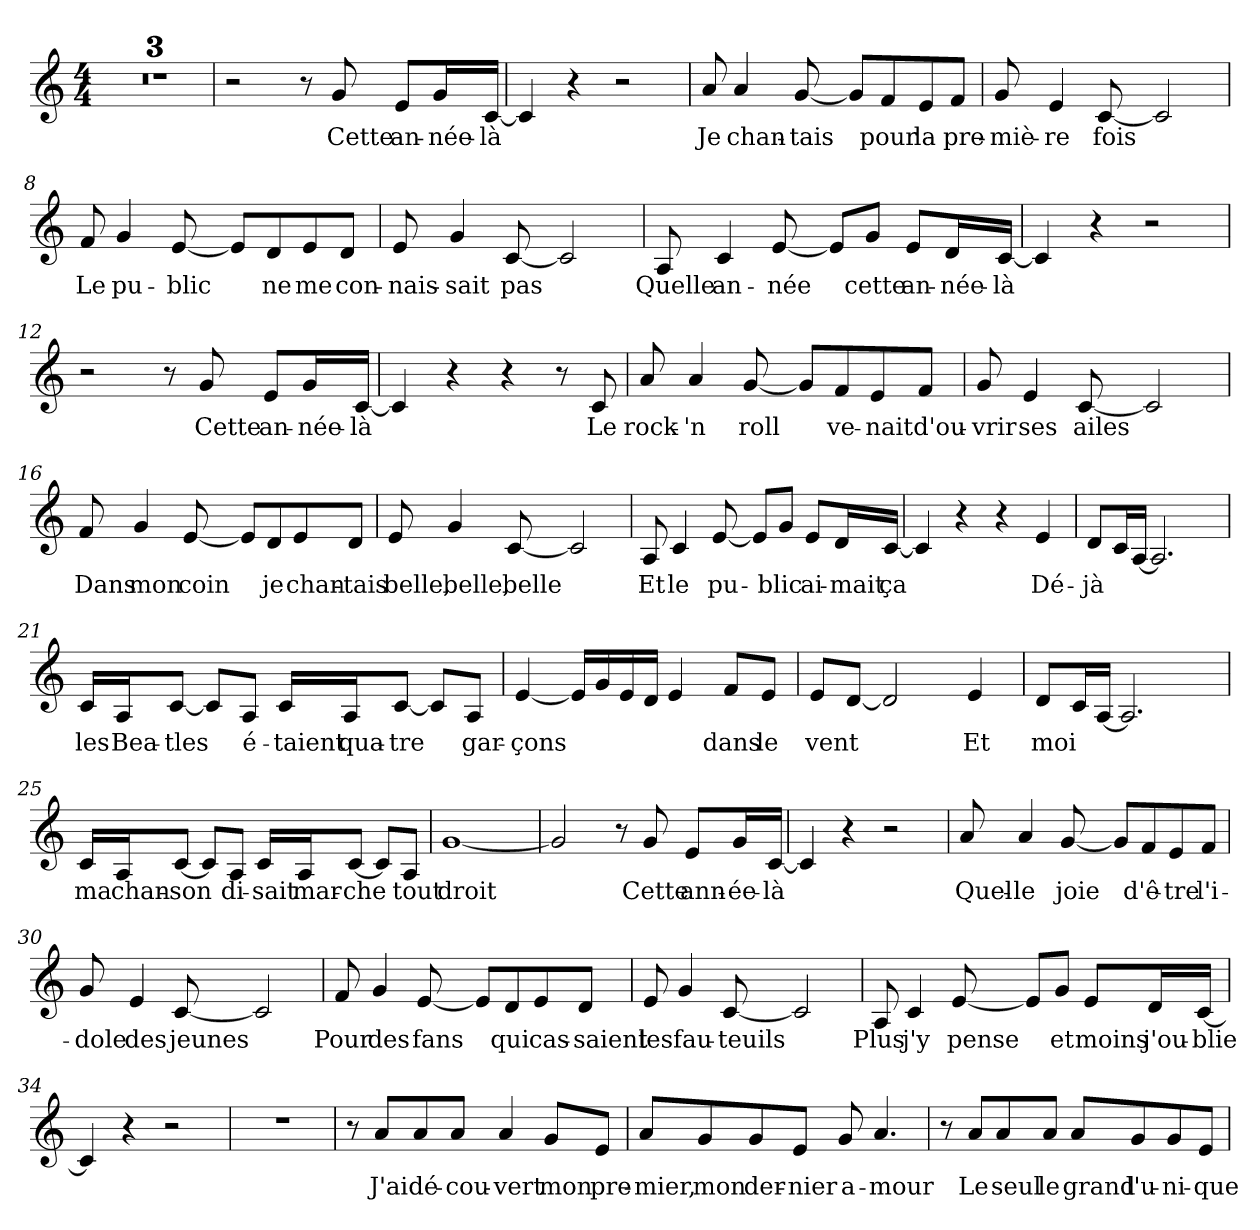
**kern	**text
*part1	*part1
*staff1	*staff1
*clefG2	*
*k[]	*
*C:	*
*M4/4	*
*MM105	*
=1	=1
1r	.
=2	=2
1r	.
=3	=3
1r	.
=4	=4
2r	.
8r	.
!	!LO:LY:b
8g/	Cette
!	!LO:LY:b
8e/L	an-
!	!LO:LY:b
16g/L	-née-
!	!LO:LY:b
[16c/JJ	-là
!!LO:LB:g=z
=5	=5
4c/]	.
4r	.
2r	.
=6	=6
!	!LO:LY:b
8a/	Je
!	!LO:LY:b
4a/	chan-
!	!LO:LY:b
[8g/	-tais
8g/L]	.
!	!LO:LY:b
8f/	pour
!	!LO:LY:b
8e/	la
!	!LO:LY:b
8f/J	pre-
=7	=7
!	!LO:LY:b
8g/	-miè-
!	!LO:LY:b
4e/	-re
!	!LO:LY:b
[8c/	fois
2c/]	.
=8	=8
!	!LO:LY:b
8f/	Le
!	!LO:LY:b
4g/	pu-
!	!LO:LY:b
[8e/	-blic
8e/L]	.
!	!LO:LY:b
8d/	ne
!	!LO:LY:b
8e/	me
!	!LO:LY:b
8d/J	con-
!!LO:LB:g=z
=9	=9
!	!LO:LY:b
8e/	-nais-
!	!LO:LY:b
4g/	-sait
!	!LO:LY:b
[8c/	pas
2c/]	.
=10	=10
!	!LO:LY:b
8A/	Quelle
!	!LO:LY:b
4c/	an-
!	!LO:LY:b
[8e/	-née
8e/L]	.
!	!LO:LY:b
8g/J	cette
!	!LO:LY:b
8e/L	an-
!	!LO:LY:b
16d/L	-née-
!	!LO:LY:b
[16c/JJ	-là
=11	=11
4c/]	.
4r	.
2r	.
=12	=12
2r	.
8r	.
!	!LO:LY:b
8g/	Cette
!	!LO:LY:b
8e/L	an-
!	!LO:LY:b
16g/L	-née-
!	!LO:LY:b
[16c/JJ	-là
!!LO:LB:g=z
=13	=13
4c/]	.
4r	.
4r	.
8r	.
!	!LO:LY:b
8c/	Le
=14	=14
!	!LO:LY:b
8a/	rock-
!	!LO:LY:b
4a/	-'n
!	!LO:LY:b
[8g/	roll
8g/L]	.
!	!LO:LY:b
8f/	ve-
!	!LO:LY:b
8e/	-nait
!	!LO:LY:b
8f/J	d'ou-
=15	=15
!	!LO:LY:b
8g/	-vrir
!	!LO:LY:b
4e/	ses
!	!LO:LY:b
[8c/	ailes
2c/]	.
=16	=16
!	!LO:LY:b
8f/	Dans
!	!LO:LY:b
4g/	mon
!	!LO:LY:b
[8e/	coin
8e/L]	.
!	!LO:LY:b
8d/	je
!	!LO:LY:b
8e/	chan-
!	!LO:LY:b
8d/J	-tais
!!LO:LB:g=z
=17	=17
!	!LO:LY:b
8e/	belle,
!	!LO:LY:b
4g/	belle,
!	!LO:LY:b
[8c/	belle
2c/]	.
=18	=18
!	!LO:LY:b
8A/	Et
!	!LO:LY:b
4c/	le
!	!LO:LY:b
[8e/	pu-
8e/L]	.
!	!LO:LY:b
8g/J	-blic
!	!LO:LY:b
8e/L	ai-
!	!LO:LY:b
16d/L	-mait
!	!LO:LY:b
[16c/JJ	ça
=19	=19
4c/]	.
4r	.
4r	.
!	!LO:LY:b
4e/	Dé-
=20	=20
!	!LO:LY:b
8d/L	-jà
16c/L	.
[16A/JJ	.
2.A/]	.
!!LO:LB:g=z
=21	=21
!	!LO:LY:b
16c/LL	les
!	!LO:LY:b
16A/J	Bea-
!	!LO:LY:b
[8c/J	-tles
8c/L]	.
!	!LO:LY:b
8A/J	é-
!	!LO:LY:b
16c/LL	-taient
!	!LO:LY:b
16A/J	qua-
!	!LO:LY:b
[8c/J	-tre
8c/L]	.
!	!LO:LY:b
8A/J	gar-
=22	=22
!	!LO:LY:b
[4e/	-çons
16e/LL]	.
16g/	.
16e/	.
16d/JJ	.
4e/	.
!	!LO:LY:b
8f/L	dans
!	!LO:LY:b
8e/J	le
=23	=23
!	!LO:LY:b
8e/L	vent
[8d/J	.
2d/]	.
!	!LO:LY:b
4e/	Et
=24	=24
!	!LO:LY:b
8d/L	moi
16c/L	.
[16A/JJ	.
2.A/]	.
!!LO:LB:g=z
=25	=25
!	!LO:LY:b
16c/LL	ma
!	!LO:LY:b
16A/J	chan-
!	!LO:LY:b
[8c/J	-son
8c/L]	.
!	!LO:LY:b
8A/J	di-
!	!LO:LY:b
16c/LL	-sait
!	!LO:LY:b
16A/J	mar-
!	!LO:LY:b
[8c/J	-che
8c/L]	.
!	!LO:LY:b
8A/J	tout
=26	=26
!	!LO:LY:b
[1g	droit
=27	=27
2g/]	.
8r	.
!	!LO:LY:b
8g/	Cette
!	!LO:LY:b
8e/L	ann-
!	!LO:LY:b
16g/L	-ée-
!	!LO:LY:b
[16c/JJ	-là
=28	=28
4c/]	.
4r	.
2r	.
!!LO:LB:g=z
=29	=29
!	!LO:LY:b
8a/	Quel-
!	!LO:LY:b
4a/	-le
!	!LO:LY:b
[8g/	joie
8g/L]	.
!	!LO:LY:b
8f/	d'ê-
!	!LO:LY:b
8e/	-tre
!	!LO:LY:b
8f/J	l'i-
=30	=30
!	!LO:LY:b
8g/	-dole
!	!LO:LY:b
4e/	des
!	!LO:LY:b
[8c/	jeunes
2c/]	.
=31	=31
!	!LO:LY:b
8f/	Pour
!	!LO:LY:b
4g/	des
!	!LO:LY:b
[8e/	fans
8e/L]	.
!	!LO:LY:b
8d/	qui
!	!LO:LY:b
8e/	cas-
!	!LO:LY:b
8d/J	-saient
=32	=32
!	!LO:LY:b
8e/	les
!	!LO:LY:b
4g/	fau-
!	!LO:LY:b
[8c/	-teuils
2c/]	.
!!LO:LB:g=z
=33	=33
!	!LO:LY:b
8A/	Plus
!	!LO:LY:b
4c/	j'y
!	!LO:LY:b
[8e/	pense
8e/L]	.
!	!LO:LY:b
8g/J	et
!	!LO:LY:b
8e/L	moins
!	!LO:LY:b
16d/L	j'ou-
!	!LO:LY:b
[16c/JJ	-blie
=34	=34
4c/]	.
4r	.
2r	.
=35	=35
1r	.
=36	=36
8r	.
!	!LO:LY:b
8a/L	J'ai
!	!LO:LY:b
8a/	dé-
!	!LO:LY:b
8a/J	-cou-
!	!LO:LY:b
4a/	-vert
!	!LO:LY:b
8g/L	mon
!	!LO:LY:b
8e/J	pre-
!!LO:PB:g=z
=37	=37
!	!LO:LY:b
8a/L	-mier,
!	!LO:LY:b
8g/	mon
!	!LO:LY:b
8g/	der-
!	!LO:LY:b
8e/J	-nier
!	!LO:LY:b
8g/	a-
!	!LO:LY:b
4.a/	-mour
=38	=38
8r	.
!	!LO:LY:b
8a/L	Le
!	!LO:LY:b
8a/	seul
!	!LO:LY:b
8a/J	le
!	!LO:LY:b
8a/L	grand
!	!LO:LY:b
8g/	l'u-
!	!LO:LY:b
8g/	-ni-
!	!LO:LY:b
8e/J	-que
=	=
*-	*-
